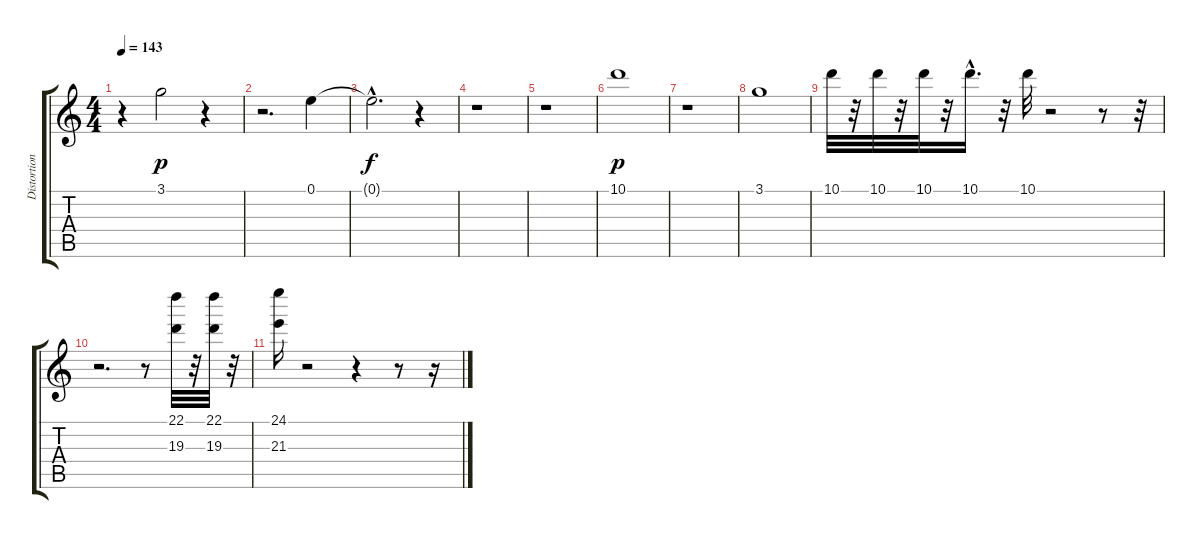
\track ("Distortion" "Distortion") {instrument distortionguitar}
\staff {score tabs}
\tuning (E4 B3 G3 D3 A2 E2) {hide}
\ts (4 4)
\tempo 143
\clef g2
\ks c
r.4{dy f} 3.1.2{dy p} r.4 |
r.2{d} 0.1.4 |
0.1{hac t}.2{d dy f} r.4 |
r.1 |
r.1 |
10.1.1{dy p} |
r.1 |
3.1.1 |
10.1.32 r.32 10.1.32 r.32 10.1.32 r.32 10.1{hac}.16{d} r.32 10.1.32 r.2 r.8 r.32 |
r.2{d} r.8 (22.1 19.3).32 r.32 (22.1 19.3).32 r.32 |
(24.1 21.3).16 r.2 r.4 r.8 r.16
